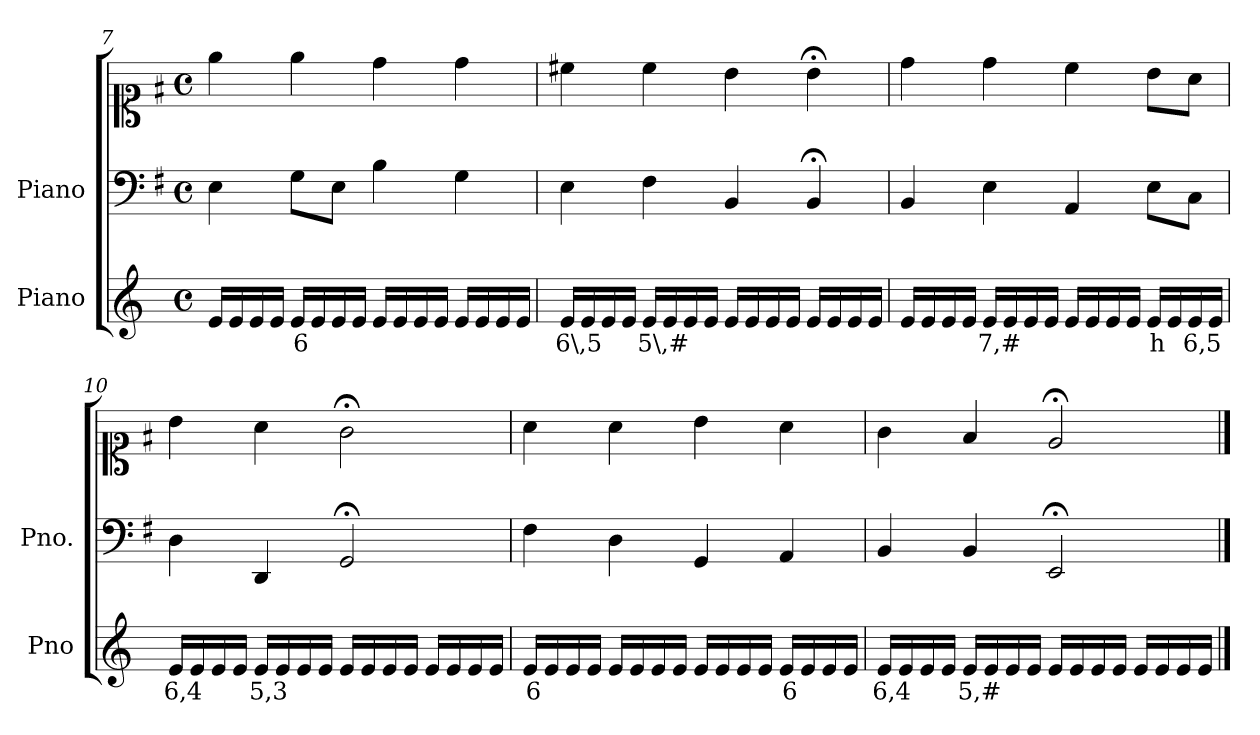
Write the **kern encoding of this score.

**kern	**text	**kern	**kern
*part2	*part2	*part1	*part1
*staff3	*staff3	*staff2	*staff1
*I"Piano	*	*I"Piano	*
*I'Pno	*	*I'Pno.	*
*clefG2	*	*clefF4	*clefC1
*k[]	*	*k[f#]	*k[f#]
*M4/4	*	*M4/4	*M4/4
*met(c)	*	*met(c)	*met(c)
=7	=7	=7	=7
16e/LL	.	4E\	4ee\
16e/	.	.	.
16e/	.	.	.
16e/JJ	.	.	.
!	!LO:LY:b	!	!
16e/LL	6	8G\L	4ee\
16e/	.	.	.
16e/	.	8E\J	.
16e/JJ	.	.	.
16e/LL	.	4B\	4dd\
16e/	.	.	.
16e/	.	.	.
16e/JJ	.	.	.
16e/LL	.	4G\	4dd\
16e/	.	.	.
16e/	.	.	.
16e/JJ	.	.	.
=8	=8	=8	=8
!	!LO:LY:b	!	!
16e/LL	6\,5	4E\	4cc#X\
16e/	.	.	.
16e/	.	.	.
16e/JJ	.	.	.
!	!LO:LY:b	!	!
16e/LL	5\,#	4F#\	4cc#\
16e/	.	.	.
16e/	.	.	.
16e/JJ	.	.	.
16e/LL	.	4BB/	4b\
16e/	.	.	.
16e/	.	.	.
16e/JJ	.	.	.
16e/LL	.	4BB;</	4b;<\
16e/	.	.	.
16e/	.	.	.
16e/JJ	.	.	.
=9	=9	=9	=9
16e/LL	.	4BB/	4dd\
16e/	.	.	.
16e/	.	.	.
16e/JJ	.	.	.
!	!LO:LY:b	!	!
16e/LL	7,#	4E\	4dd\
16e/	.	.	.
16e/	.	.	.
16e/JJ	.	.	.
16e/LL	.	4AA/	4cc\
16e/	.	.	.
16e/	.	.	.
16e/JJ	.	.	.
!	!LO:LY:b	!	!
16e/LL	h	8E\L	8b\L
16e/	.	.	.
!	!LO:LY:b	!	!
16e/	6,5	8C\J	8a\J
16e/JJ	.	.	.
=10	=10	=10	=10
!	!LO:LY:b	!	!
16e/LL	6,4	4D\	4b\
16e/	.	.	.
16e/	.	.	.
16e/JJ	.	.	.
!	!LO:LY:b	!	!
16e/LL	5,3	4DD/	4a\
16e/	.	.	.
16e/	.	.	.
16e/JJ	.	.	.
16e/LL	.	2GG;</	2g;<\
16e/	.	.	.
16e/	.	.	.
16e/JJ	.	.	.
16e/LL	.	.	.
16e/	.	.	.
16e/	.	.	.
16e/JJ	.	.	.
=11	=11	=11	=11
!	!LO:LY:b	!	!
16e/LL	6	4F#\	4a\
16e/	.	.	.
16e/	.	.	.
16e/JJ	.	.	.
16e/LL	.	4D\	4a\
16e/	.	.	.
16e/	.	.	.
16e/JJ	.	.	.
16e/LL	.	4GG/	4b\
16e/	.	.	.
16e/	.	.	.
16e/JJ	.	.	.
!	!LO:LY:b	!	!
16e/LL	6	4AA/	4a\
16e/	.	.	.
16e/	.	.	.
16e/JJ	.	.	.
=12	=12	=12	=12
!	!LO:LY:b	!	!
16e/LL	6,4	4BB/	4g\
16e/	.	.	.
16e/	.	.	.
16e/JJ	.	.	.
!	!LO:LY:b	!	!
16e/LL	5,#	4BB/	4f#/
16e/	.	.	.
16e/	.	.	.
16e/JJ	.	.	.
16e/LL	.	2EE;</	2e;</
16e/	.	.	.
16e/	.	.	.
16e/JJ	.	.	.
16e/LL	.	.	.
16e/	.	.	.
16e/	.	.	.
16e/JJ	.	.	.
==	==	==	==
*-	*-	*-	*-
